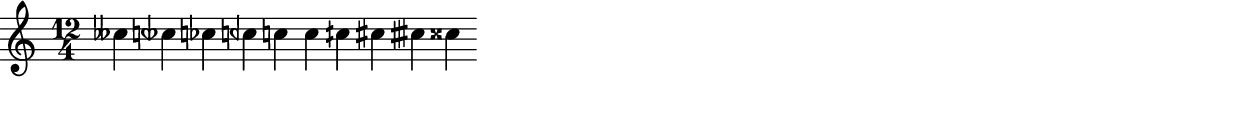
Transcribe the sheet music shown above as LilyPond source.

%% Generated by lilypond-book
%% Options: [exampleindent=10.16\mm,indent=0\mm,line-width=160\mm,paper-height=845.047\pt,paper-width=597.508\pt,papersize='(cons (* 597.508 pt) (* 845.047 pt))]
\include "lilypond-book-preamble.ly"


% ****************************************************************
% Start cut-&-pastable-section
% ****************************************************************

#(ly:set-option 'eps-box-padding 3.000000)



\paper {
  #(set-paper-size '(cons (* 597.508 pt) (* 845.047 pt)))
  indent = 0\mm
  line-width = 160\mm
  % offset the left padding, also add 1mm as lilypond creates cropped
  % images with a little space on the right
  line-width = #(- line-width (* mm  3.000000) (* mm 1))
}

\layout {
  
}




% ****************************************************************
% ly snippet:
% ****************************************************************
\sourcefilename "/lilypond-2.25.21/input/regression/accidental-quarter.ly"
\sourcefileline 0
\header {

  texidoc = "Quarter tone notation is supported, including
    threequarters flat."
}
\version "2.19.21"
\layout { ragged-right = ##t }

\relative {
  \time 12/4 
  ceses''4
  ceseh
  ces
  ceh
  c
  c
  cih
  cis 
  cisih
  cisis
}



% ****************************************************************
% end ly snippet
% ****************************************************************
